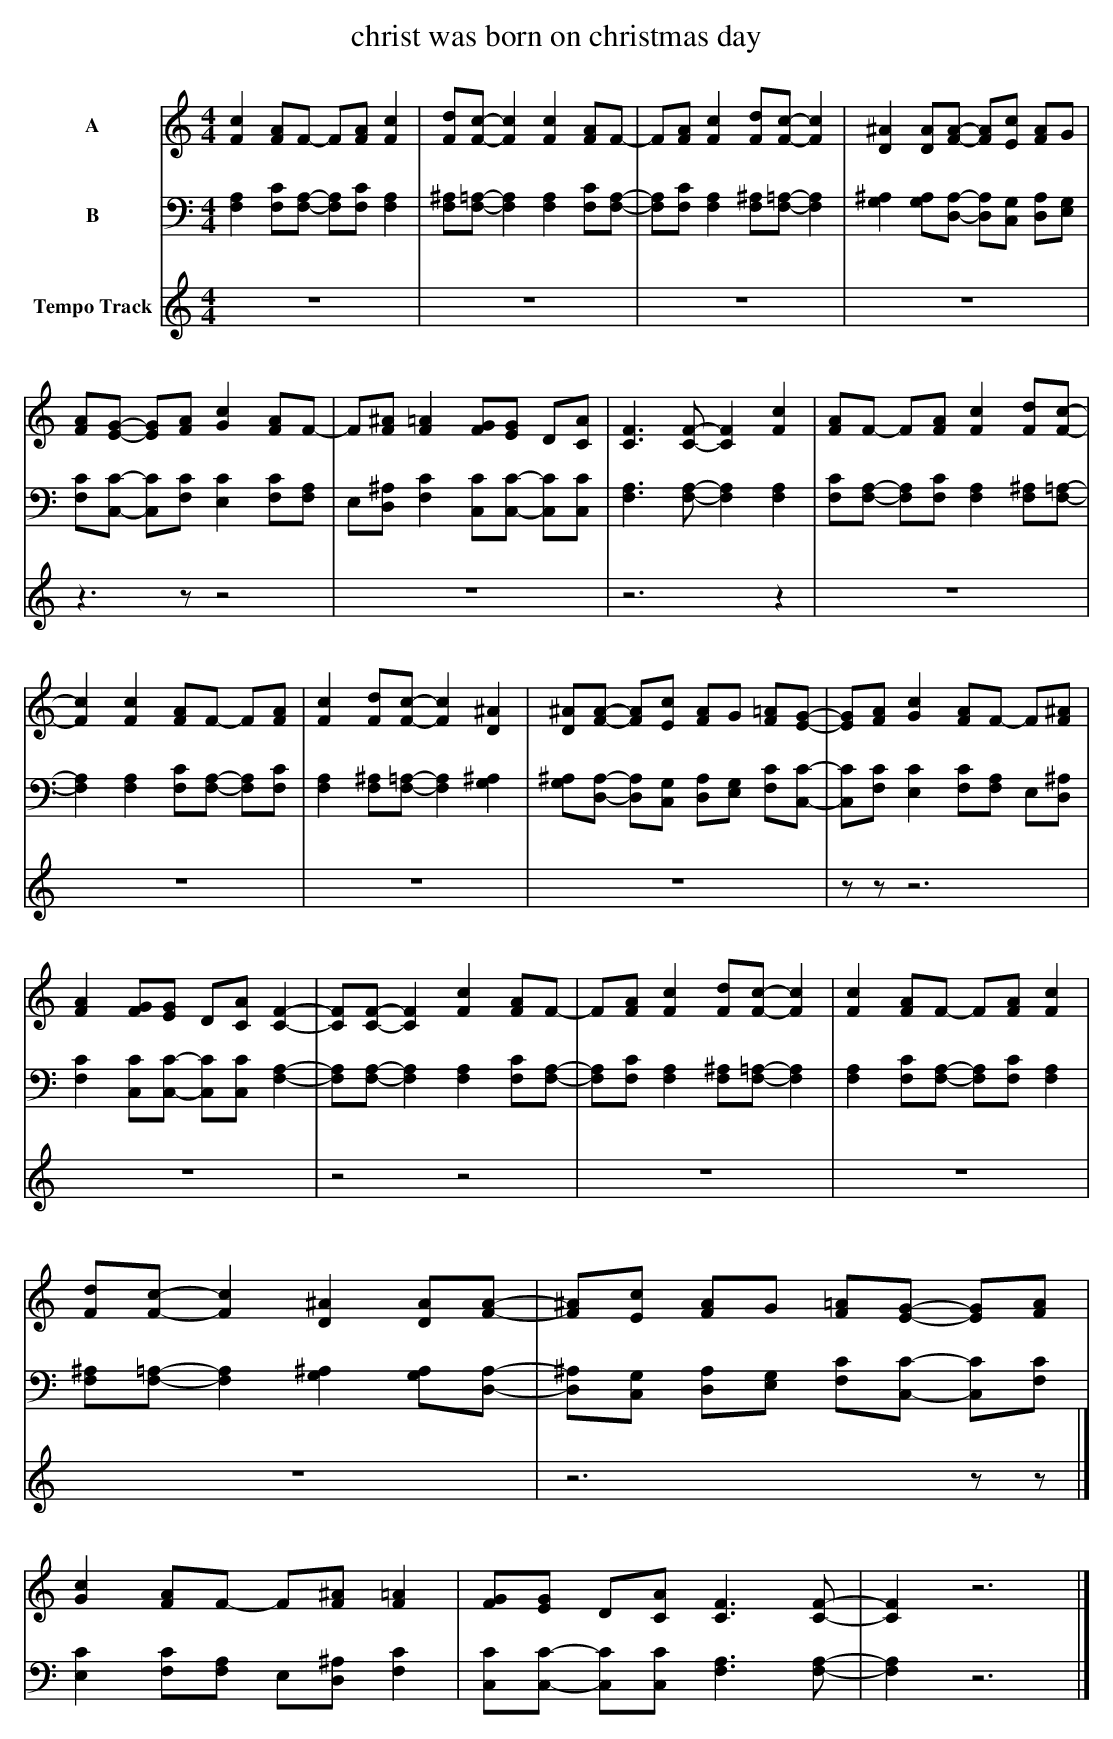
X:1
T: christ was born on christmas day
L: 1/4
M: 4/4
V: P1 name="A"
V: P2 name="B"
V: P3 name="Tempo Track"
K: C
[V: P1]  [M: 4/4]  [Fc] [F/2A/2]F/2- F/2[F/2A/2] [Fc] |  [F/2d/2][F/2-c/2-] [Fc] [Fc] [F/2A/2]F/2- |  F/2[F/2A/2] [Fc] [F/2d/2][F/2-c/2-] [Fc] |  [D^A] [D/2A/2][F/2-A/2-] [F/2A/2][E/2c/2] [F/2A/2]G/2 |  [F/2A/2][E/2-G/2-] [E/2G/2][F/2A/2] [Gc] [F/2A/2]F/2- |  F/2[F/2^A/2] [F=A] [F/2G/2][E/2G/2] D/2[C/2A/2] |  [C3/2F3/2] [C/2-F/2-] [CF] [Fc] |  [F/2A/2]F/2- F/2[F/2A/2] [Fc] [F/2d/2][F/2-c/2-] |  [Fc] [Fc] [F/2A/2]F/2- F/2[F/2A/2] |  [Fc] [F/2d/2][F/2-c/2-] [Fc] [D^A] |  [D/2^A/2][F/2-A/2-] [F/2A/2][E/2c/2] [F/2A/2]G/2 [F/2=A/2][E/2-G/2-] |  [E/2G/2][F/2A/2] [Gc] [F/2A/2]F/2- F/2[F/2^A/2] |  [FA] [F/2G/2][E/2G/2] D/2[C/2A/2] [C-F-] |  [C/2F/2][C/2-F/2-] [CF] [Fc] [F/2A/2]F/2- |  F/2[F/2A/2] [Fc] [F/2d/2][F/2-c/2-] [Fc] |  [Fc] [F/2A/2]F/2- F/2[F/2A/2] [Fc] |  [F/2d/2][F/2-c/2-] [Fc] [D^A] [D/2A/2][F/2-A/2-] |  [F/2^A/2][E/2c/2] [F/2A/2]G/2 [F/2=A/2][E/2-G/2-] [E/2G/2][F/2A/2] |  [Gc] [F/2A/2]F/2- F/2[F/2^A/2] [F=A] |  [F/2G/2][E/2G/2] D/2[C/2A/2] [C3/2F3/2] [C/2-F/2-] |  [CF]z3 |]
[V: P2]  [M: 4/4]  [F,A,] [F,/2C/2][F,/2-A,/2-] [F,/2A,/2][F,/2C/2] [F,A,] |  [F,/2^A,/2][F,/2-=A,/2-] [F,A,] [F,A,] [F,/2C/2][F,/2-A,/2-] |  [F,/2A,/2][F,/2C/2] [F,A,] [F,/2^A,/2][F,/2-=A,/2-] [F,A,] |  [G,^A,] [G,/2A,/2][D,/2-A,/2-] [D,/2A,/2][C,/2G,/2] [D,/2A,/2][E,/2G,/2] |  [F,/2C/2][C,/2-C/2-] [C,/2C/2][F,/2C/2] [E,C] [F,/2C/2][F,/2A,/2] |  E,/2[D,/2^A,/2] [F,C] [C,/2C/2][C,/2-C/2-] [C,/2C/2][C,/2C/2] |  [F,3/2A,3/2] [F,/2-A,/2-] [F,A,] [F,A,] |  [F,/2C/2][F,/2-A,/2-] [F,/2A,/2][F,/2C/2] [F,A,] [F,/2^A,/2][F,/2-=A,/2-] |  [F,A,] [F,A,] [F,/2C/2][F,/2-A,/2-] [F,/2A,/2][F,/2C/2] |  [F,A,] [F,/2^A,/2][F,/2-=A,/2-] [F,A,] [G,^A,] |  [G,/2^A,/2][D,/2-A,/2-] [D,/2A,/2][C,/2G,/2] [D,/2A,/2][E,/2G,/2] [F,/2C/2][C,/2-C/2-] |  [C,/2C/2][F,/2C/2] [E,C] [F,/2C/2][F,/2A,/2] E,/2[D,/2^A,/2] |  [F,C] [C,/2C/2][C,/2-C/2-] [C,/2C/2][C,/2C/2] [F,-A,-] |  [F,/2A,/2][F,/2-A,/2-] [F,A,] [F,A,] [F,/2C/2][F,/2-A,/2-] |  [F,/2A,/2][F,/2C/2] [F,A,] [F,/2^A,/2][F,/2-=A,/2-] [F,A,] |  [F,A,] [F,/2C/2][F,/2-A,/2-] [F,/2A,/2][F,/2C/2] [F,A,] |  [F,/2^A,/2][F,/2-=A,/2-] [F,A,] [G,^A,] [G,/2A,/2][D,/2-A,/2-] |  [D,/2^A,/2][C,/2G,/2] [D,/2A,/2][E,/2G,/2] [F,/2C/2][C,/2-C/2-] [C,/2C/2][F,/2C/2] |  [E,C] [F,/2C/2][F,/2A,/2] E,/2[D,/2^A,/2] [F,C] |  [C,/2C/2][C,/2-C/2-] [C,/2C/2][C,/2C/2] [F,3/2A,3/2] [F,/2-A,/2-] |  [F,A,]z3 |]
[V: P3]  [M: 4/4] Z | Z | Z | Z | z3/2z/2z2 | Z | z3z | Z | Z | Z | Z | z/2z/2z3 | Z | z2z2 | Z | Z | Z | z3z/2z/2 |]
